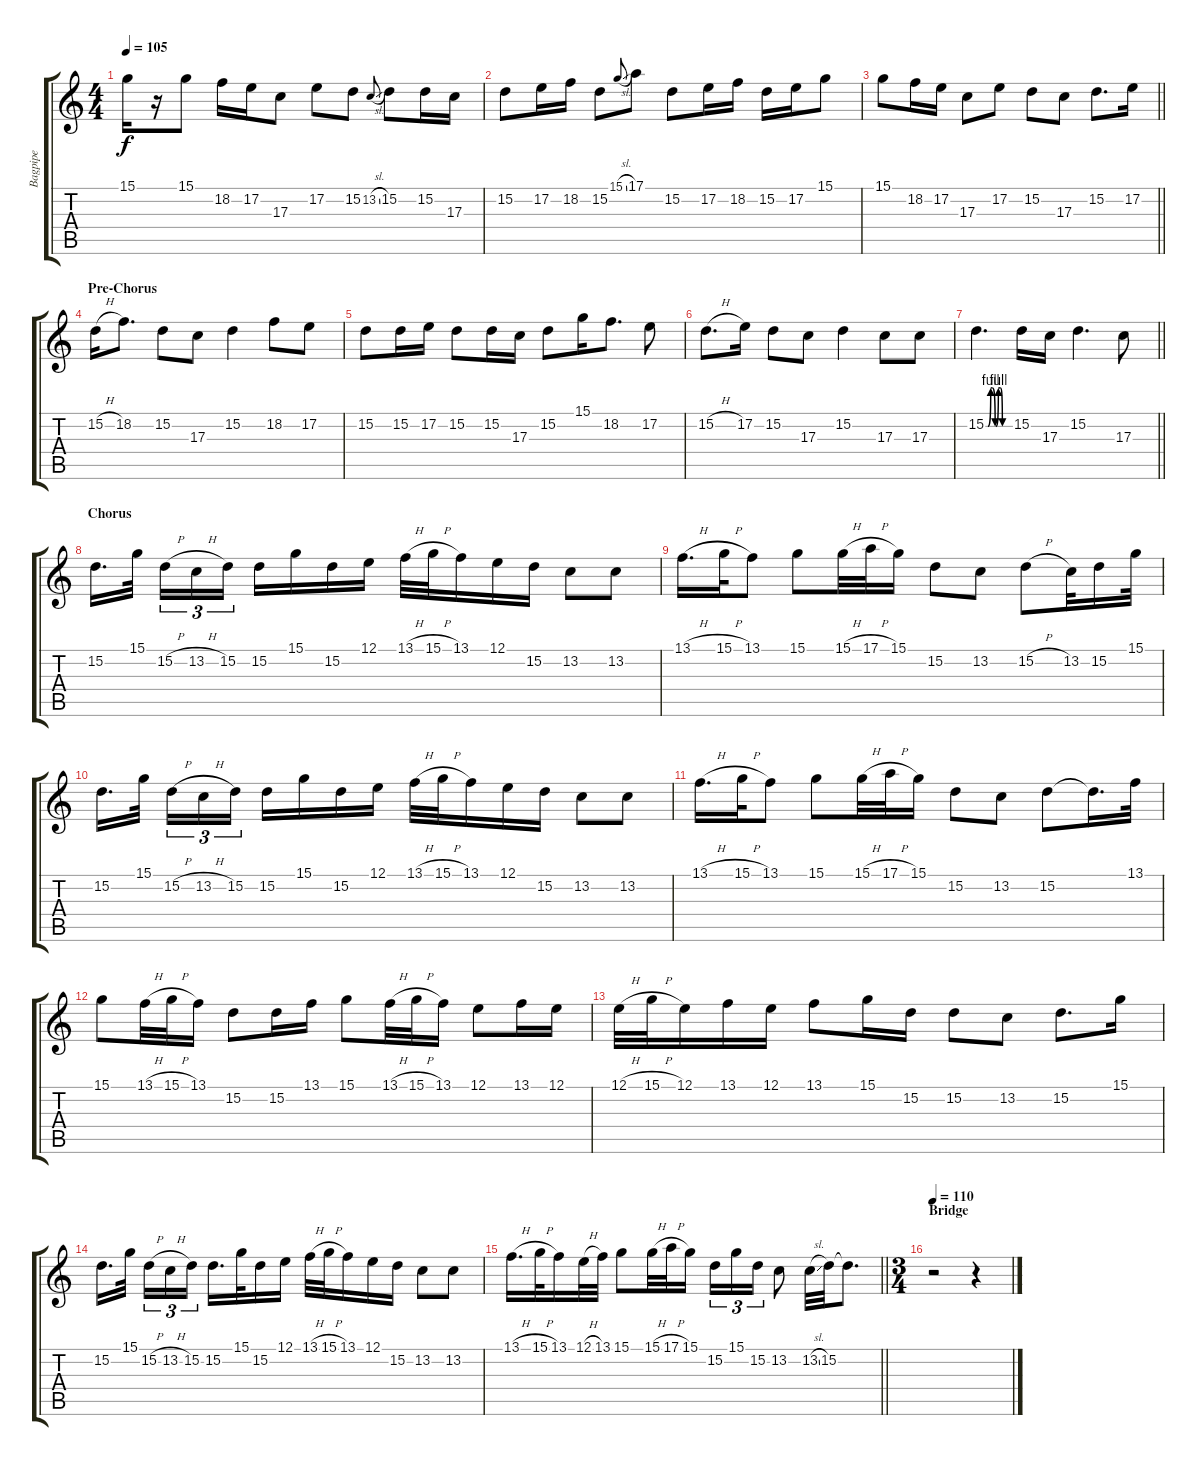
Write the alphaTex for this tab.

\track ("Bagpipe" "Bagpipe") {instrument bagpipe}
\staff {score tabs}
\tuning (E4 B3 G3 D3 A2 E2) {hide}
\ts (4 4)
\tempo 105
\clef g2
\ks c
15.1.16{dy f} r.16 15.1.8 18.2.16 17.2.16 17.3.8 17.2.8 15.2.8 13.2{sl}.8{gr onbeat} 15.2.8 15.2.16 17.3.16 |
15.2.8 17.2.16 18.2.16 15.2.8 15.1{sl}.8{gr onbeat} 17.1.8 15.2.8 17.2.16 18.2.16 15.2.16 17.2.16 15.1.8 |
\barLineRight lightlight
15.1.8 18.2.16 17.2.16 17.3.8 17.2.8 15.2.8 17.3.8 15.2.8{d} 17.2.16 |
\section ("" "Pre-Chorus")
15.2{h}.16 18.2.8{d} 15.2.8 17.3.8 15.2.4 18.2.8 17.2.8 |
15.2.8 15.2.16 17.2.16 15.2.8 15.2.16 17.3.16 15.2.8 15.1.16 18.2.8{d} 17.2.8 |
15.2{h}.8{d} 17.2.16 15.2.8 17.3.8 15.2.4 17.3.8 17.3.8 |
\barLineRight lightlight
15.2{be (custom 0 0 5 0 12 4 16 4 23 0 25 0 31 4 36 4 41 0 60 0)}.4{d} 15.2.16 17.3.16 15.2.4{d} 17.3.8 |
\section ("" "Chorus")
15.2.16{d} 15.1.32{beam splitsecondary} 15.2{h}.16{tu (3 2)} 13.2{h}.16{tu (3 2)} 15.2.16{tu (3 2)} 15.2.16 15.1.16 15.2.16 12.1.16 13.1{h}.32 15.1{h}.32 13.1.16 12.1.16 15.2.16 13.2.8 13.2.8 |
13.1{h}.16{d} 15.1{h}.32 13.1.8 15.1.8 15.1{h}.32 17.1{h}.32 15.1.16 15.2.8 13.2.8 15.2{h}.8 13.2.32 15.2.16 15.1.32 |
15.2.16{d} 15.1.32{beam splitsecondary} 15.2{h}.16{tu (3 2)} 13.2{h}.16{tu (3 2)} 15.2.16{tu (3 2)} 15.2.16 15.1.16 15.2.16 12.1.16 13.1{h}.32 15.1{h}.32 13.1.16 12.1.16 15.2.16 13.2.8 13.2.8 |
13.1{h}.16{d} 15.1{h}.32 13.1.8 15.1.8 15.1{h}.32 17.1{h}.32 15.1.16 15.2.8 13.2.8 15.2.8 15.2{t}.16{d} 13.1.32 |
15.1.8 13.1{h}.32 15.1{h}.32 13.1.16 15.2.8 15.2.16 13.1.16 15.1.8 13.1{h}.32 15.1{h}.32 13.1.16 12.1.8 13.1.16 12.1.16 |
12.1{h}.32 15.1{h}.32 12.1.16 13.1.16 12.1.16 13.1.8 15.1.16 15.2.16 15.2.8 13.2.8 15.2.8{d} 15.1.16 |
15.2.16{d} 15.1.32{beam splitsecondary} 15.2{h}.16{tu (3 2)} 13.2{h}.16{tu (3 2)} 15.2.16{tu (3 2)} 15.2.16{d} 15.1.32 15.2.16 12.1.16 13.1{h}.32 15.1{h}.32 13.1.16 12.1.16 15.2.16 13.2.8 13.2.8 |
\barLineRight lightlight
13.1{h}.16{d} 15.1{h}.32 13.1.16 12.1{h}.32 13.1.32 15.1.8 15.1{h}.32 17.1{h}.32 15.1.16 15.2.16{tu (3 2)} 15.1.16{tu (3 2)} 15.2.16{tu (3 2)} 13.2.8 13.2{sl}.32 15.2.32 15.2{t}.8{d} |
\ts (3 4)
\section ("" "Bridge")
\tempo 110
r.2 r.4
